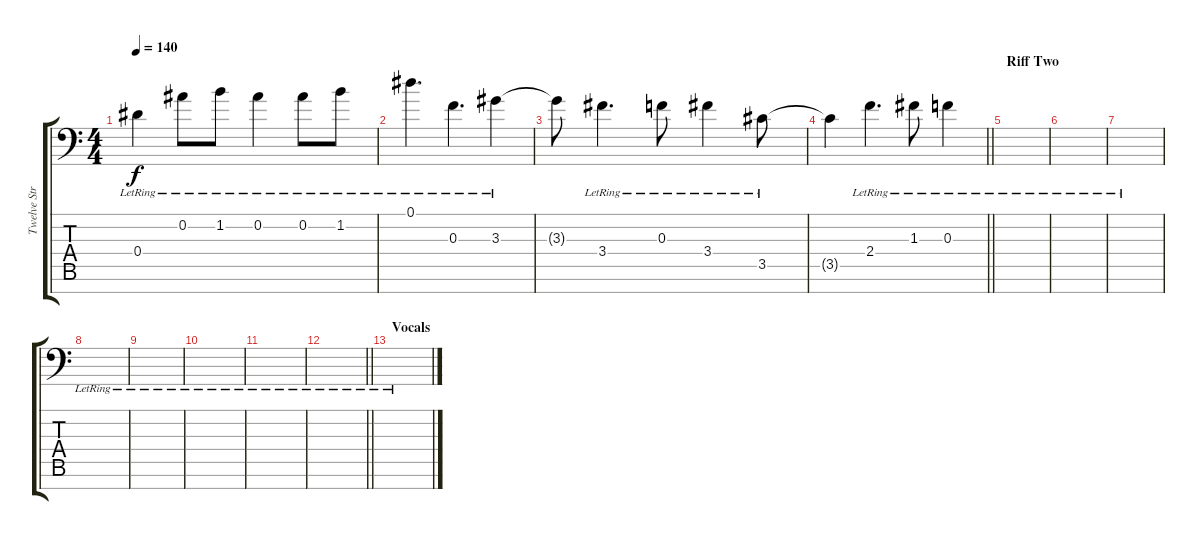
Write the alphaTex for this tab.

\track ("Twelve String Acoustic" "Twelve Str") {instrument acousticguitarsteel}
\staff {score tabs}
\tuning (Eb4 Bb3 F3 Eb3 Bb2 F2 Bb1) {hide}
\ts (4 4)
\tempo 140
\clef f4
\ks c
0.4{lr}.4{dy f} 0.2{lr}.8 1.2{lr}.8 0.2{lr}.4 0.2{lr}.8 1.2{lr}.8 |
0.1{lr}.4{d} 0.3{lr}.4{d} 3.3{lr}.4 |
3.3{t}.8 3.4{lr}.4{d} 0.3{lr}.8 3.4{lr}.4 3.5{lr}.8 |
\barLineRight lightlight
3.5{t}.4 2.4{lr}.4{d} 1.3{lr}.8 0.3{lr}.4 |
\section ("" "Riff Two")
|
|
|
|
|
|
|
\barLineRight lightlight
|
\section ("" "Vocals")
